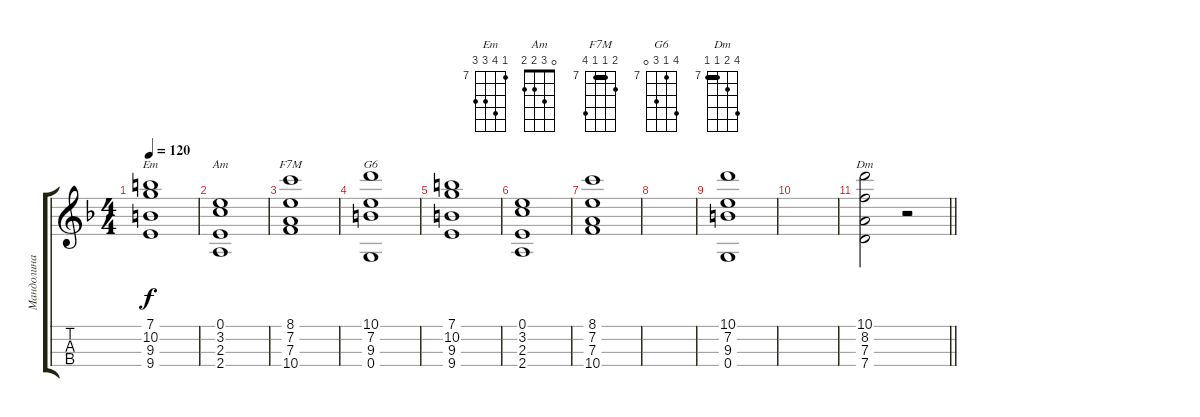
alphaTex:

\track ("Мандолина" "Мандолина") {instrument electricguitarclean}
\staff {score tabs}
\tuning (E4 A3 D3 G2) {hide}
\chord ("Em" 7 10 9 9) {firstfret 7}
\chord ("Am" 0 3 2 2)
\chord ("F7M" 8 7 7 10) {firstfret 7 barre 7}
\chord ("G6" 10 7 9 0) {firstfret 7}
\chord ("Dm" 10 8 7 7) {firstfret 7 barre 7}
\ts (4 4)
\tempo 120
\clef g2
\ks f
(7.1 10.2 9.3 9.4).1{ch "Em" dy f} |
(0.1 3.2 2.3 2.4).1{ch "Am"} |
(8.1 7.2 7.3 10.4).1{ch "F7M"} |
(10.1 7.2 9.3 0.4).1{ch "G6"} |
(7.1 10.2 9.3 9.4).1 |
(0.1 3.2 2.3 2.4).1 |
(8.1 7.2 7.3 10.4).1 |
|
(10.1 7.2 9.3 0.4).1 |
|
\barLineRight lightlight
(10.1 8.2 7.3 7.4).2{ch "Dm"} r.2
